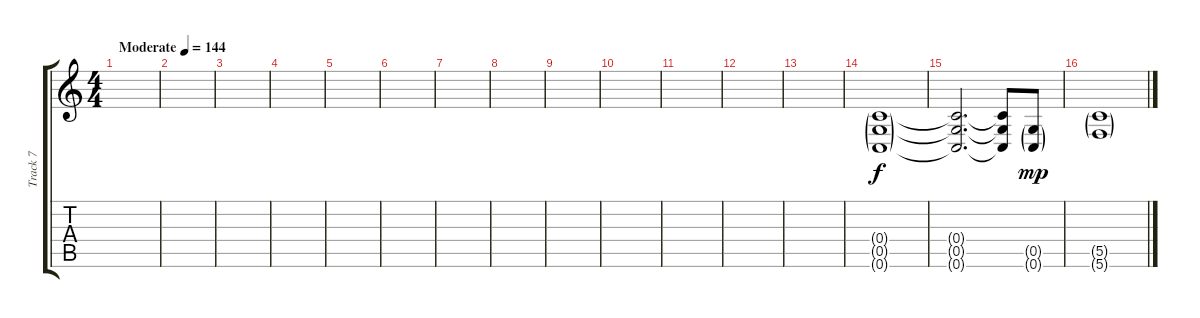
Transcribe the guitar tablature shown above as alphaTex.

\track ("Track 7" "Track 7") {instrument distortionguitar}
\staff {score tabs}
\tuning (D4 A3 F3 C3 G2 C2) {hide}
\ts (4 4)
\tempo (144 "Moderate")
\clef g2
\ks c
|
|
|
|
|
|
|
|
|
|
|
|
|
(0.4{g} 0.5{g} 0.6{g}).1 |
(0.4{t} 0.5{t} 0.6{t}).2{d dy f} (0.4{t} 0.5{t} 0.6{t}).8 (0.5{g} 0.6{g}).8{dy mp} |
(5.5{g} 5.6{g}).1
